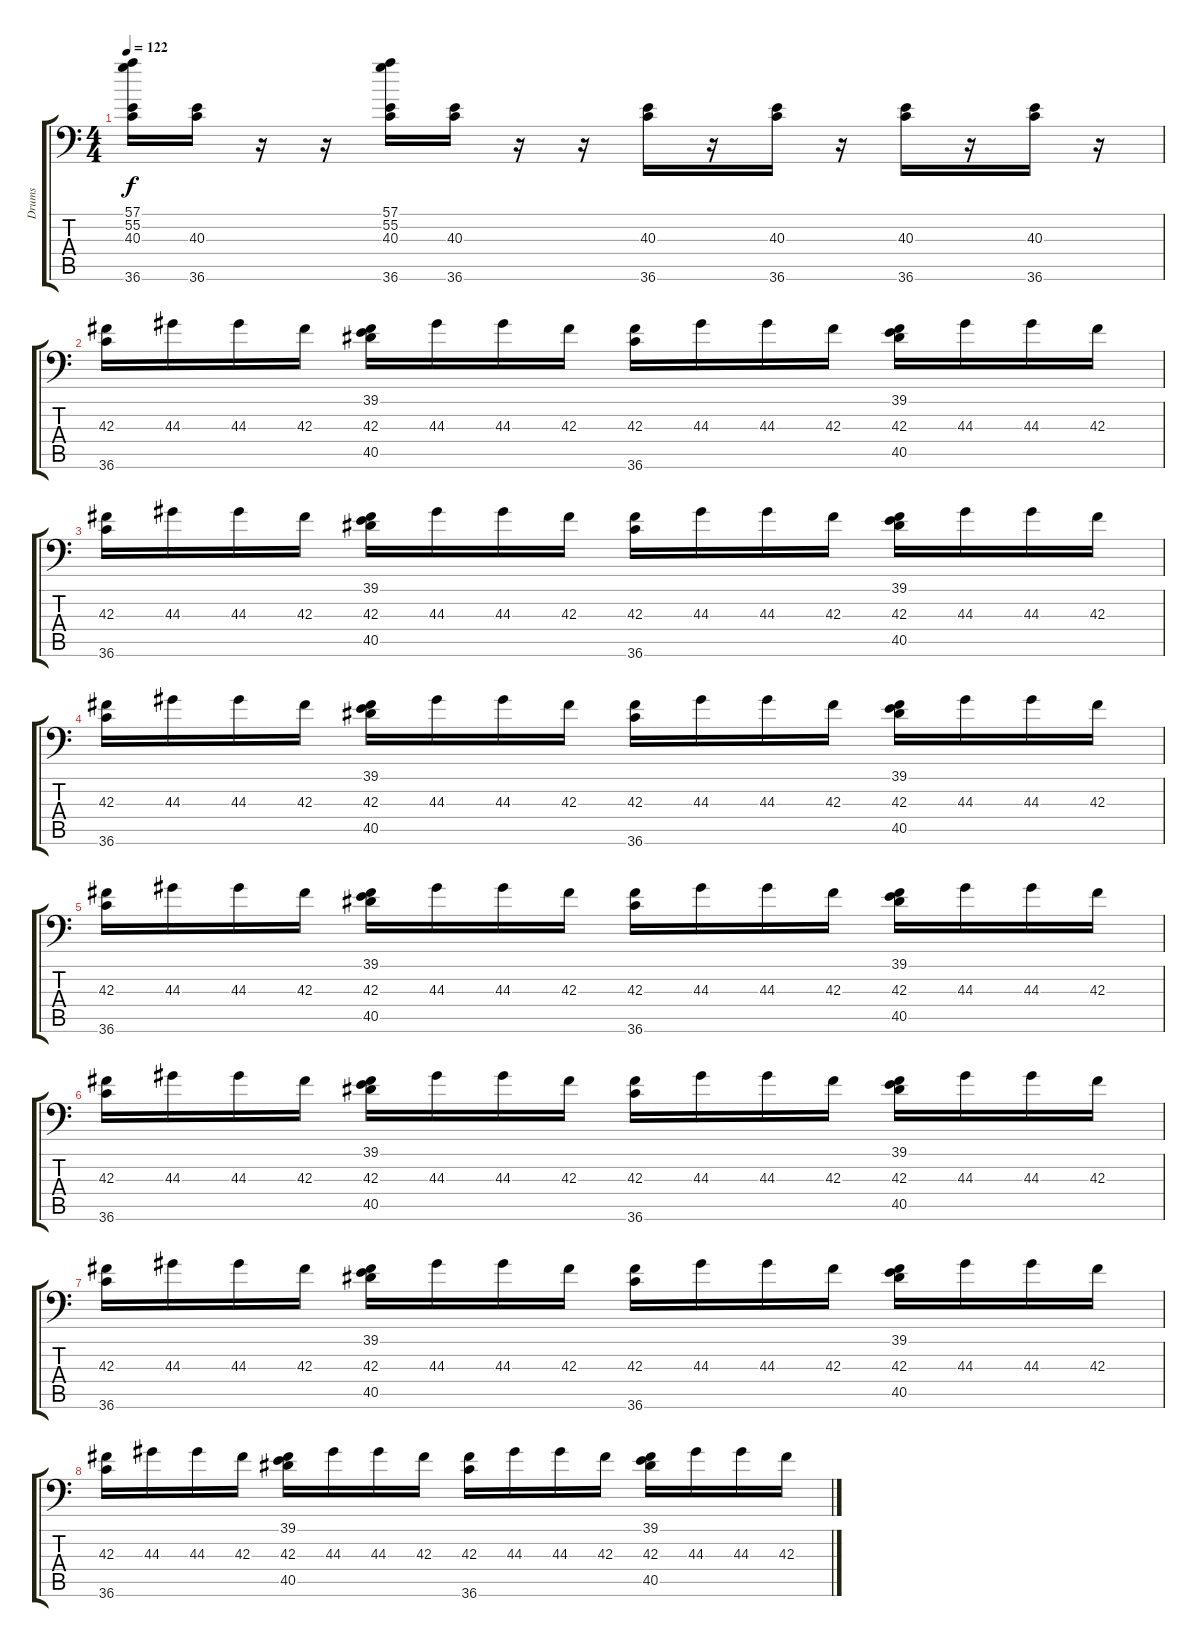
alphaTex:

\track ("Drums" "Drums") {instrument acousticgrandpiano}
\staff {score tabs}
\tuning (C-1 C-1 C-1 C-1 C-1 C-1) {hide}
\ts (4 4)
\tempo 122
\clef f4
\ks c
(57.1 55.2 40.3 36.6).16{dy f} (40.3 36.6).16 r.16 r.16 (57.1 55.2 40.3 36.6).16 (40.3 36.6).16 r.16 r.16 (40.3 36.6).16 r.16 (40.3 36.6).16 r.16 (40.3 36.6).16 r.16 (40.3 36.6).16 r.16 |
(42.3 36.6).16 44.3.16 44.3.16 42.3.16 (39.1 42.3 40.5).16 44.3.16 44.3.16 42.3.16 (42.3 36.6).16 44.3.16 44.3.16 42.3.16 (39.1 42.3 40.5).16 44.3.16 44.3.16 42.3.16 |
(42.3 36.6).16 44.3.16 44.3.16 42.3.16 (39.1 42.3 40.5).16 44.3.16 44.3.16 42.3.16 (42.3 36.6).16 44.3.16 44.3.16 42.3.16 (39.1 42.3 40.5).16 44.3.16 44.3.16 42.3.16 |
(42.3 36.6).16 44.3.16 44.3.16 42.3.16 (39.1 42.3 40.5).16 44.3.16 44.3.16 42.3.16 (42.3 36.6).16 44.3.16 44.3.16 42.3.16 (39.1 42.3 40.5).16 44.3.16 44.3.16 42.3.16 |
(42.3 36.6).16 44.3.16 44.3.16 42.3.16 (39.1 42.3 40.5).16 44.3.16 44.3.16 42.3.16 (42.3 36.6).16 44.3.16 44.3.16 42.3.16 (39.1 42.3 40.5).16 44.3.16 44.3.16 42.3.16 |
(42.3 36.6).16 44.3.16 44.3.16 42.3.16 (39.1 42.3 40.5).16 44.3.16 44.3.16 42.3.16 (42.3 36.6).16 44.3.16 44.3.16 42.3.16 (39.1 42.3 40.5).16 44.3.16 44.3.16 42.3.16 |
(42.3 36.6).16 44.3.16 44.3.16 42.3.16 (39.1 42.3 40.5).16 44.3.16 44.3.16 42.3.16 (42.3 36.6).16 44.3.16 44.3.16 42.3.16 (39.1 42.3 40.5).16 44.3.16 44.3.16 42.3.16 |
(42.3 36.6).16 44.3.16 44.3.16 42.3.16 (39.1 42.3 40.5).16 44.3.16 44.3.16 42.3.16 (42.3 36.6).16 44.3.16 44.3.16 42.3.16 (39.1 42.3 40.5).16 44.3.16 44.3.16 42.3.16
